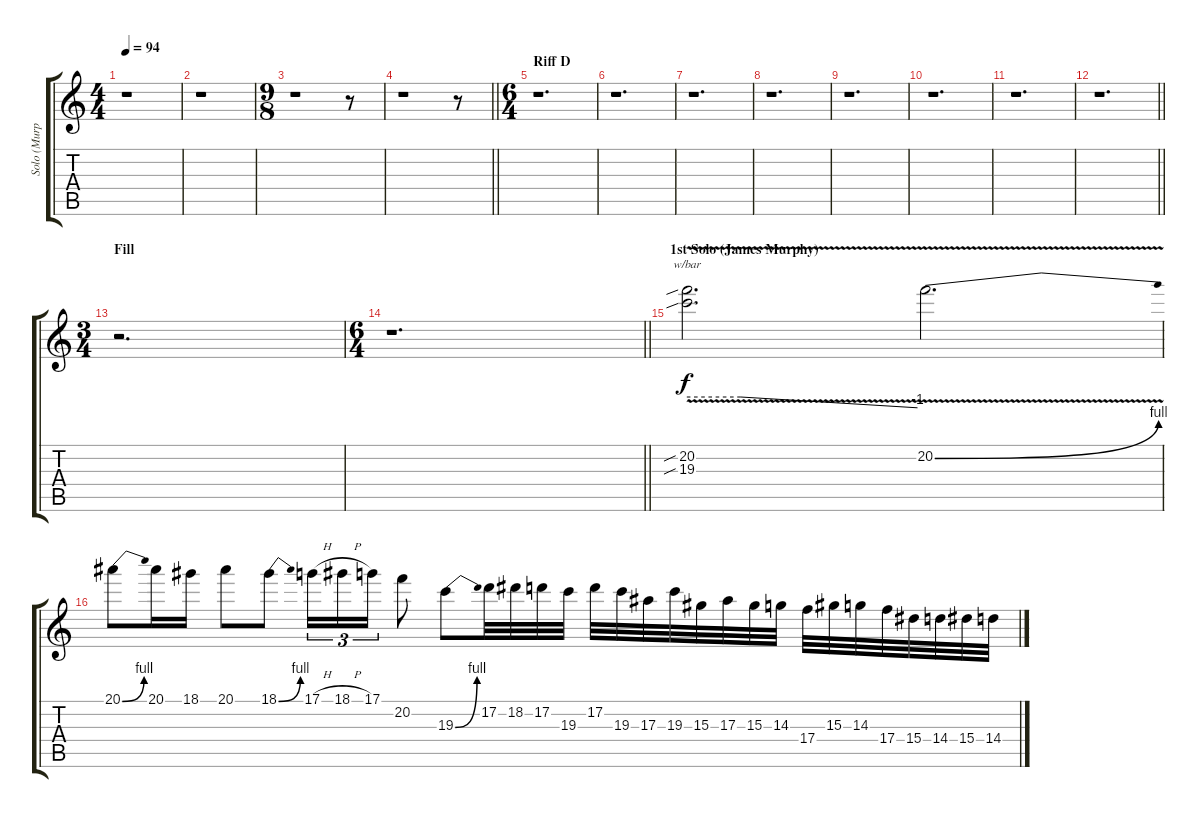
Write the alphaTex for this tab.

\track ("Solo (Murphy/Lendvay/Suzuki)" "Solo (Murp") {instrument overdrivenguitar}
\staff {score tabs}
\tuning (D4 A3 F3 C3 G2 C2) {hide}
\ts (4 4)
\tempo 94
\clef g2
\ks c
r.1{dy f} |
r.1 |
\ts (9 8)
r.1 r.8 |
\barLineRight lightlight
r.1 r.8 |
\ts (6 4)
\section ("" "Riff D")
r.1{d} |
r.1{d} |
r.1{d} |
r.1{d} |
r.1{d} |
r.1{d} |
r.1{d} |
\barLineRight lightlight
r.1{d} |
\ts (3 4)
\section ("" "Fill")
r.2{d} |
\ts (6 4)
\barLineRight lightlight
r.1{d} |
\section ("" "1st Solo (James Murphy)")
(20.2{v sib} 19.3{sib}).2{d tbe (custom default 0 0 14 0 60 -4)} 20.2{be (bend 0 0 60 4) v}.2{d} |
20.1{be (bend 0 0 60 4)}.8 20.1.16 18.1.16 20.1.8 18.1{be (bend 0 0 60 4)}.8 17.1{h}.16{tu (3 2)} 18.1{h}.16{tu (3 2)} 17.1.16{tu (3 2)} 20.2.8 19.3{be (bend 0 0 60 4)}.8 17.2.32 18.2.32 17.2.32 19.3.32 17.2.32 19.3.32 17.3.32 19.3.32 15.3.32 17.3.32 15.3.32 14.3.32 17.4.32 15.3.32 14.3.32 17.4.32 15.4.32 14.4.32 15.4.32 14.4.32
